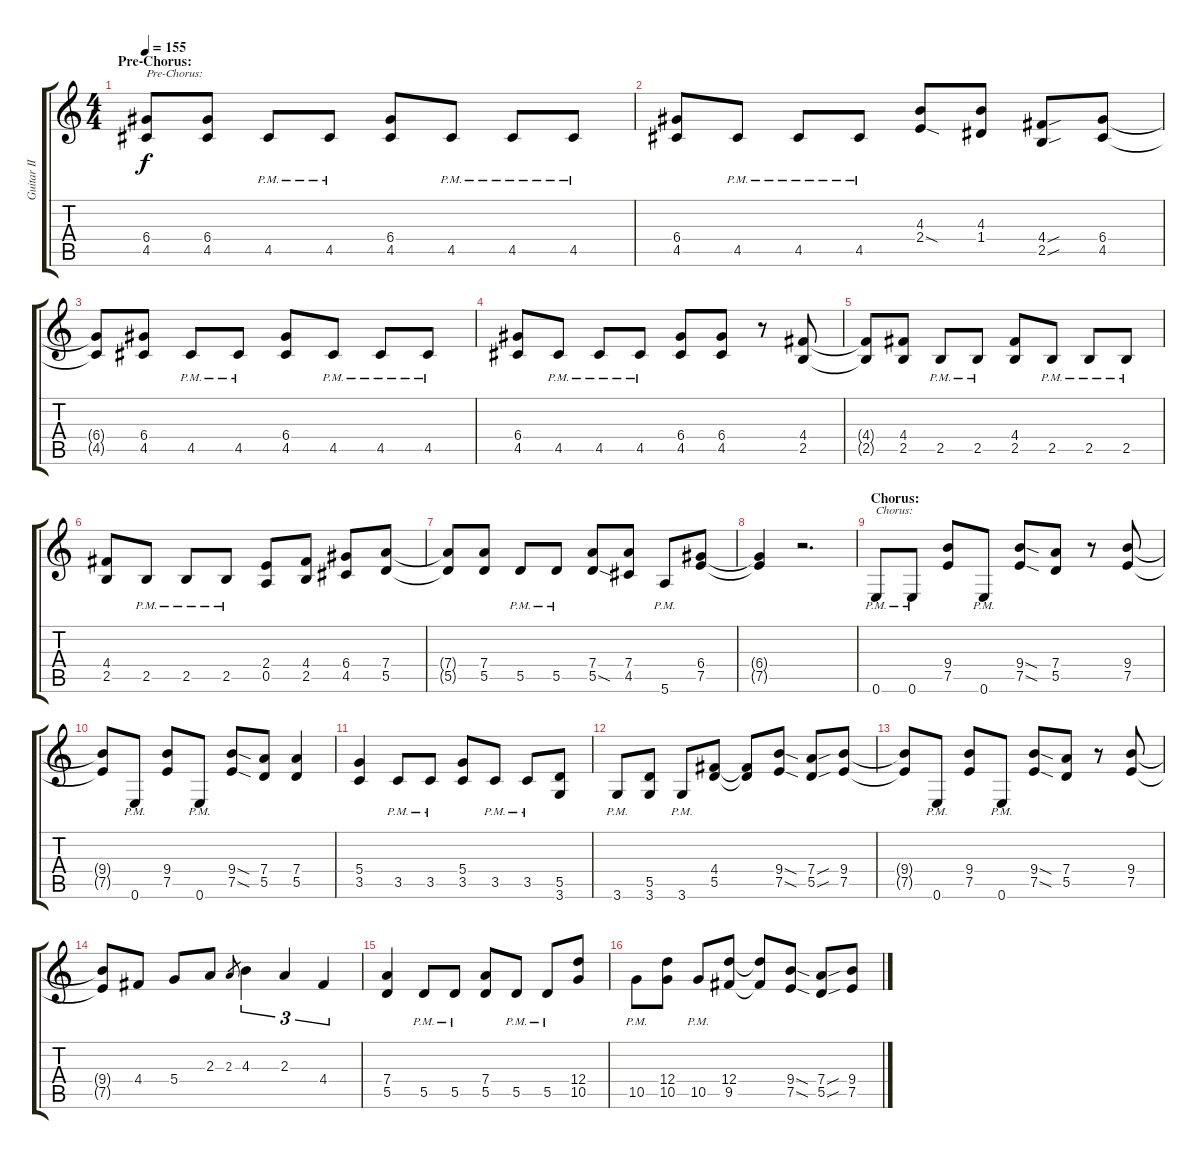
\track ("Guitar II" "Guitar II") {instrument distortionguitar}
\staff {score tabs}
\tuning (E4 B3 G3 D3 A2 E2) {hide}
\ts (4 4)
\section ("" "Pre-Chorus:")
\tempo 155
\clef g2
\ks c
(6.4{t} 4.5{t}).8{txt "Pre-Chorus:" dy f} (6.4 4.5).8 4.5{pm}.8 4.5{pm}.8 (6.4 4.5).8 4.5{pm}.8 4.5{pm}.8 4.5{pm}.8 |
(6.4 4.5).8 4.5{pm}.8 4.5{pm}.8 4.5{pm}.8 (4.3 2.4{sod}).8 (4.3 1.4).8 (4.4{sou} 2.5{sou}).8 (6.4 4.5).8 |
(6.4{t} 4.5{t}).8 (6.4 4.5).8 4.5{pm}.8 4.5{pm}.8 (6.4 4.5).8 4.5{pm}.8 4.5{pm}.8 4.5{pm}.8 |
(6.4 4.5).8 4.5{pm}.8 4.5{pm}.8 4.5{pm}.8 (6.4 4.5).8 (6.4 4.5).8 r.8 (4.4 2.5).8 |
(4.4{t} 2.5{t}).8 (4.4 2.5).8 2.5{pm}.8 2.5{pm}.8 (4.4 2.5).8 2.5{pm}.8 2.5{pm}.8 2.5{pm}.8 |
(4.4 2.5).8 2.5{pm}.8 2.5{pm}.8 2.5{pm}.8 (2.4 0.5).8 (4.4 2.5).8 (6.4 4.5).8 (7.4 5.5).8 |
(7.4{t} 5.5{t}).8 (7.4 5.5).8 5.5{pm}.8 5.5{pm}.8 (7.4 5.5{sod}).8 (7.4 4.5).8 5.6{pm}.8 (6.4 7.5).8 |
(6.4{t} 7.5{t}).4 r.2{d} |
\section ("" "Chorus:")
0.6{pm}.8{txt "Chorus:"} 0.6{pm}.8 (9.4 7.5).8 0.6{pm}.8 (9.4{sod} 7.5{sod}).8 (7.4 5.5).8 r.8 (9.4 7.5).8 |
(9.4{t} 7.5{t}).8 0.6{pm}.8 (9.4 7.5).8 0.6{pm}.8 (9.4{sod} 7.5{sod}).8 (7.4 5.5).8 (7.4 5.5).4 |
(5.4 3.5).4 3.5{pm}.8 3.5{pm}.8 (5.4 3.5).8 3.5{pm}.8 3.5{pm}.8 (5.5 3.6).8 |
3.6{pm}.8 (5.5 3.6).8 3.6{pm}.8 (4.4 5.5).8 (4.4{t} 5.5{t}).8 (9.4{sod} 7.5{sod}).8 (7.4{sou} 5.5{sou}).8 (9.4 7.5).8 |
(9.4{t} 7.5{t}).8 0.6{pm}.8 (9.4 7.5).8 0.6{pm}.8 (9.4{sod} 7.5{sod}).8 (7.4 5.5).8 r.8 (9.4 7.5).8 |
(9.4{t} 7.5{t}).8 4.4.8 5.4.8 2.3.8 2.3.8{gr} 4.3.4{tu (3 2)} 2.3.4{tu (3 2)} 4.4.4{tu (3 2)} |
(7.4 5.5).4 5.5{pm}.8 5.5{pm}.8 (7.4 5.5).8 5.5{pm}.8 5.5{pm}.8 (12.4 10.5).8 |
10.5{pm}.8 (12.4 10.5).8 10.5{pm}.8 (12.4 9.5).8 (12.4{t} 9.5{t}).8 (9.4{sod} 7.5{sod}).8 (7.4{sou} 5.5{sou}).8 (9.4 7.5).8
